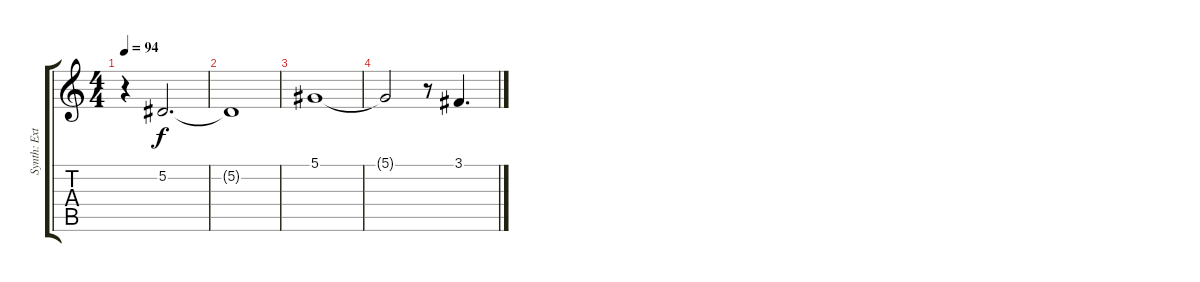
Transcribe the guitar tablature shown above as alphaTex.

\track ("Synth: Extra" "Synth: Ext") {instrument synthstrings1}
\staff {score tabs}
\tuning (Eb4 Bb3 Gb3 Db3 Ab2 Eb2) {hide}
\ts (4 4)
\tempo 94
\clef g2
\ks c
r.4{dy f} 5.2.2{d} |
5.2{t}.1 |
5.1.1 |
5.1{t}.2 r.8 3.1.4{d}
